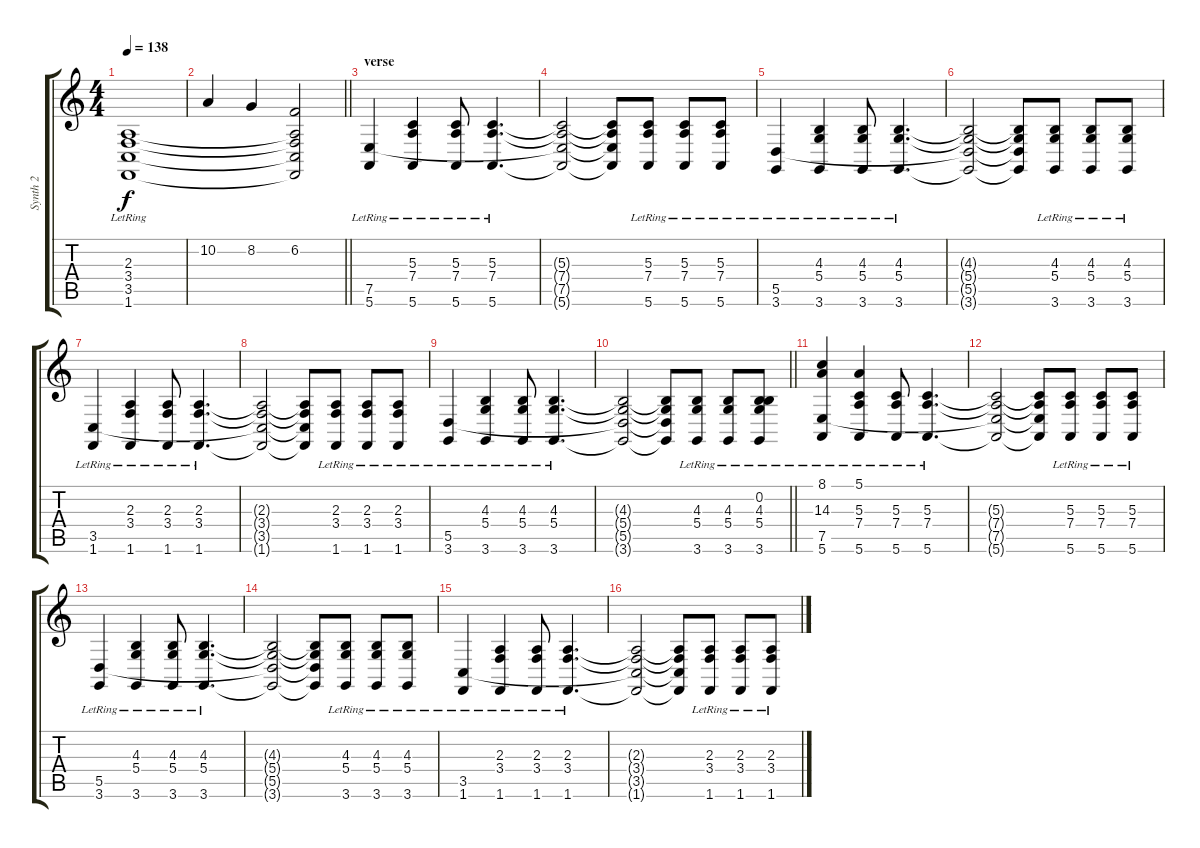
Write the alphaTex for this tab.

\track ("Synth 2" "Synth 2") {instrument acousticgrandpiano}
\staff {score tabs}
\tuning (E4 B3 G3 D3 A2 E2) {hide}
\ts (4 4)
\tempo 138
\clef g2
\ks c
(2.3{lr} 3.4{lr} 3.5{lr} 1.6{lr}).1{dy f} |
\barLineRight lightlight
10.2.4 8.2.4 (6.2 2.3{t} 3.4{t} 3.5{t} 1.6{t}).2 |
\section ("" "verse")
(7.5{lr} 5.6{lr}).4 (5.3{lr} 7.4{lr} 5.6{lr}).4 (5.3{lr} 7.4{lr} 5.6{lr}).8 (5.3{lr} 7.4{lr} 5.6{lr}).4{d} |
(5.3{t} 7.4{t} 7.5{t} 5.6{t}).2 (5.3{t} 7.4{t} 7.5{t} 5.6{t}).8 (5.3{lr} 7.4{lr} 5.6{lr}).8 (5.3{lr} 7.4{lr} 5.6{lr}).8 (5.3{lr} 7.4{lr} 5.6{lr}).8 |
(5.5{lr} 3.6{lr}).4 (4.3{lr} 5.4{lr} 3.6{lr}).4 (4.3{lr} 5.4{lr} 3.6{lr}).8 (4.3{lr} 5.4{lr} 3.6{lr}).4{d} |
(4.3{t} 5.4{t} 5.5{t} 3.6{t}).2 (4.3{t} 5.4{t} 5.5{t} 3.6{t}).8 (4.3{lr} 5.4{lr} 3.6{lr}).8 (4.3{lr} 5.4{lr} 3.6{lr}).8 (4.3{lr} 5.4{lr} 3.6{lr}).8 |
(3.5{lr} 1.6{lr}).4 (2.3{lr} 3.4{lr} 1.6{lr}).4 (2.3{lr} 3.4{lr} 1.6{lr}).8 (2.3{lr} 3.4{lr} 1.6{lr}).4{d} |
(2.3{t} 3.4{t} 3.5{t} 1.6{t}).2 (2.3{t} 3.4{t} 3.5{t} 1.6{t}).8 (2.3{lr} 3.4{lr} 1.6{lr}).8 (2.3{lr} 3.4{lr} 1.6{lr}).8 (2.3{lr} 3.4{lr} 1.6{lr}).8 |
(5.5{lr} 3.6{lr}).4 (4.3{lr} 5.4{lr} 3.6{lr}).4 (4.3{lr} 5.4{lr} 3.6{lr}).8 (4.3{lr} 5.4{lr} 3.6{lr}).4{d} |
\barLineRight lightlight
(4.3{t} 5.4{t} 5.5{t} 3.6{t}).2 (4.3{t} 5.4{t} 5.5{t} 3.6{t}).8 (4.3{lr} 5.4{lr} 3.6{lr}).8 (4.3{lr} 5.4{lr} 3.6{lr}).8 (0.2 4.3{lr} 5.4{lr} 3.6{lr}).8 |
(8.1 14.3 7.5{lr} 5.6{lr}).4 (5.1 5.3{lr} 7.4{lr} 5.6{lr}).4 (5.3{lr} 7.4{lr} 5.6{lr}).8 (5.3{lr} 7.4{lr} 5.6{lr}).4{d} |
(5.3{t} 7.4{t} 7.5{t} 5.6{t}).2 (5.3{t} 7.4{t} 7.5{t} 5.6{t}).8 (5.3{lr} 7.4{lr} 5.6{lr}).8 (5.3{lr} 7.4{lr} 5.6{lr}).8 (5.3{lr} 7.4{lr} 5.6{lr}).8 |
(5.5{lr} 3.6{lr}).4 (4.3{lr} 5.4{lr} 3.6{lr}).4 (4.3{lr} 5.4{lr} 3.6{lr}).8 (4.3{lr} 5.4{lr} 3.6{lr}).4{d} |
(4.3{t} 5.4{t} 5.5{t} 3.6{t}).2 (4.3{t} 5.4{t} 5.5{t} 3.6{t}).8 (4.3{lr} 5.4{lr} 3.6{lr}).8 (4.3{lr} 5.4{lr} 3.6{lr}).8 (4.3{lr} 5.4{lr} 3.6{lr}).8 |
(3.5{lr} 1.6{lr}).4 (2.3{lr} 3.4{lr} 1.6{lr}).4 (2.3{lr} 3.4{lr} 1.6{lr}).8 (2.3{lr} 3.4{lr} 1.6{lr}).4{d} |
(2.3{t} 3.4{t} 3.5{t} 1.6{t}).2 (2.3{t} 3.4{t} 3.5{t} 1.6{t}).8 (2.3{lr} 3.4{lr} 1.6{lr}).8 (2.3{lr} 3.4{lr} 1.6{lr}).8 (2.3{lr} 3.4{lr} 1.6{lr}).8
